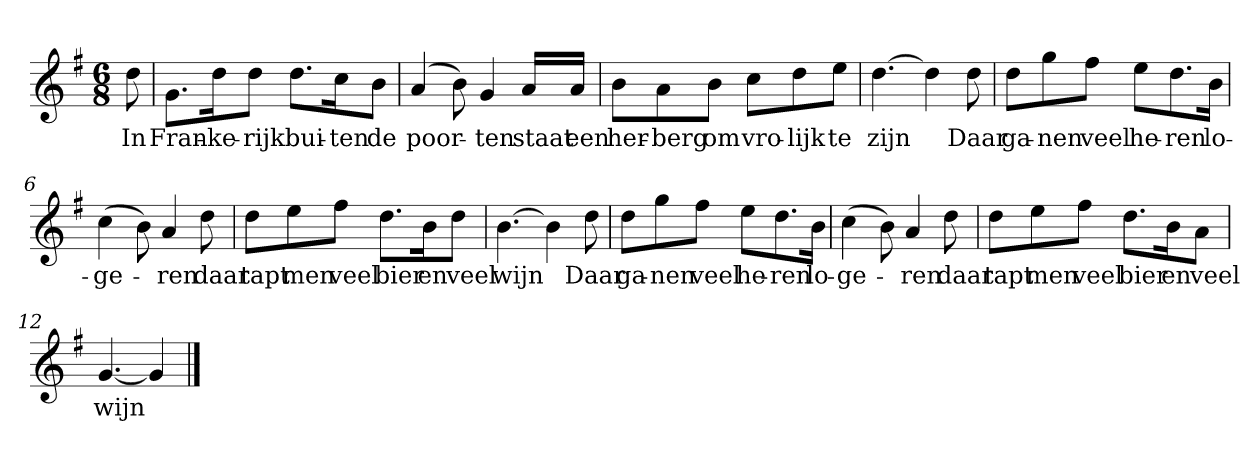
**kern	**text
*part1	*part1
*staff1	*staff1
*clefG2	*
*k[f#]	*
*G:	*
*M6/8	*
*MM168	*
=	=
8dd	In
=1	=1
8.g\L	Fran-
16dd\K	-ke-
8dd\J	-rijk
8.dd\L	bui-
16cc\K	-ten
8b\J	de
=2	=2
(4a	poor-
8b)	.
4g	-ten
16a/LL	staat
16a/JJ	een
=3	=3
8b\L	her-
8a\	-berg
8b\J	om
8cc\L	vro-
8dd\	-lijk
8ee\J	te
=4	=4
[4.dd	zijn
4dd]	.
8dd	Daar
=5	=5
8dd\L	ga-
8gg\	-nen
8ff#\J	veel
8ee\L	he-
8.dd\	-ren
16b\Jk	lo-
=6	=6
(4cc	-ge-
8b)	.
4a	-ren
8dd	daar
=7	=7
8dd\L	tapt
8ee\	men
8ff#\J	veel
8.dd\L	bier
16b\K	en
8dd\J	veel
=8	=8
[4.b	wijn
4b]	.
8dd	Daar
=9	=9
8dd\L	ga-
8gg\	-nen
8ff#\J	veel
8ee\L	he-
8.dd\	-ren
16b\Jk	lo-
=10	=10
(4cc	-ge-
8b)	.
4a	-ren
8dd	daar
=11	=11
8dd\L	tapt
8ee\	men
8ff#\J	veel
8.dd\L	bier
16b\K	en
8a\J	veel
=12	=12
[4.g	wijn
4g]	.
==	==
*-	*-
